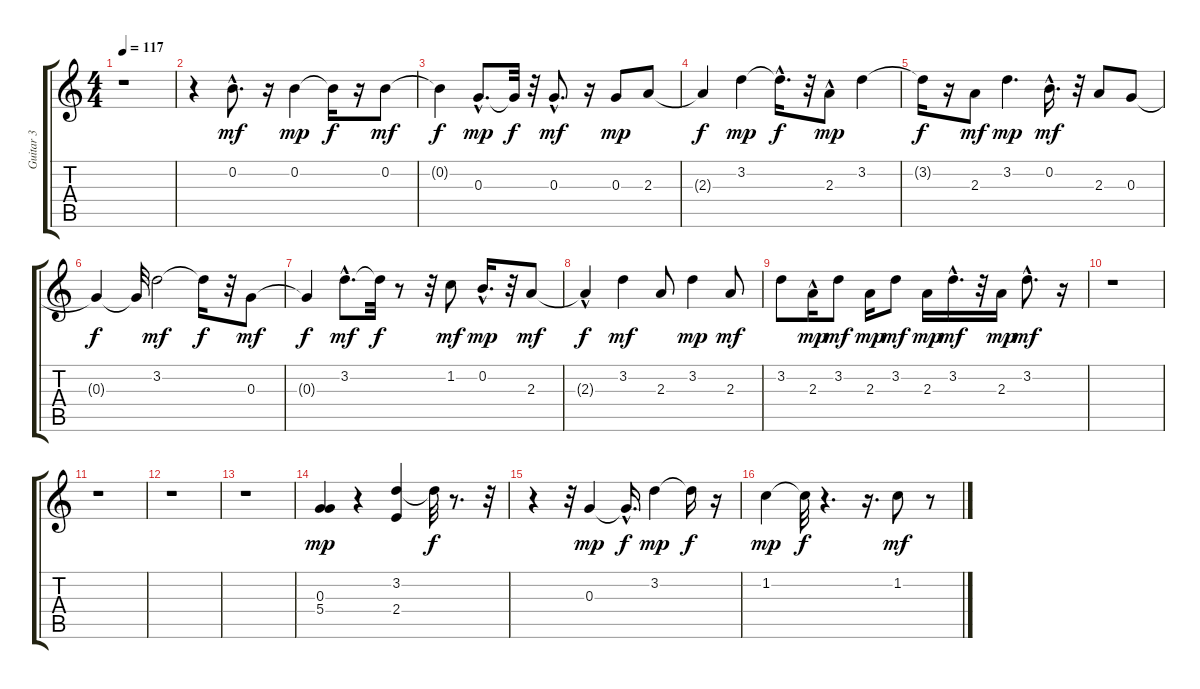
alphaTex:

\track ("Guitar 3" "Guitar 3") {instrument electricguitarjazz}
\staff {score tabs}
\tuning (E4 B3 G3 D3 A2 E2) {hide}
\ts (4 4)
\tempo 117
\clef g2
\ks c
r.1{dy f} |
r.4 0.2{hac}.8{d dy mf} r.16 0.2.4{dy mp} 0.2{t}.16{dy f} r.16 0.2.8{dy mf} |
0.2{t}.4{dy f} 0.3{hac}.8{d dy mp} 0.3{t}.32{dy f} r.32 0.3{hac}.8{d dy mf} r.16 0.3.8{dy mp} 2.3.8 |
2.3{t}.4{dy f} 3.2.4{dy mp} 3.2{hac t}.16{d dy f} r.32 2.3{hac}.8{dy mp} 3.2.4 |
3.2{t}.16{dy f} r.16 2.3.8{dy mf} 3.2.4{d dy mp} 0.2{hac}.16{d dy mf} r.32 2.3.8 0.3.8 |
0.3{t}.4{dy f} 0.3{t}.32 3.2.2{dy mf} 3.2{t}.16{dy f} r.32 0.3.8{dy mf} |
0.3{t}.4{dy f} 3.2{hac}.8{d dy mf} 3.2{t}.32{dy f} r.8 r.32 1.2.8{dy mf} 0.2{hac}.16{d dy mp} r.32 2.3.8{dy mf} |
2.3{hac t}.4{dy f} 3.2.4{dy mf} 2.3.8 3.2.4{dy mp} 2.3.8{dy mf} |
3.2.8 2.3{hac}.16{dy mp} 3.2.8{dy mf} 2.3.16{dy mp} 3.2.8{dy mf} 2.3.16{dy mp} 3.2{hac}.16{d dy mf} r.32 2.3.16{dy mp} 3.2{hac}.8{d dy mf} r.16 |
r.1 |
r.1 |
r.1 |
r.1 |
(0.3 5.4).4{dy mp} r.4 (3.2 2.4).4 3.2{t}.32{dy f} r.8{d} r.32 |
r.4 r.32 0.3.4{dy mp} 0.3{hac t}.16{d dy f} 3.2.4{dy mp} 3.2{t}.16{dy f} r.16 |
1.2.4{dy mp} 1.2{t}.32{dy f} r.4{d} r.16{d} 1.2.8{dy mf} r.8
